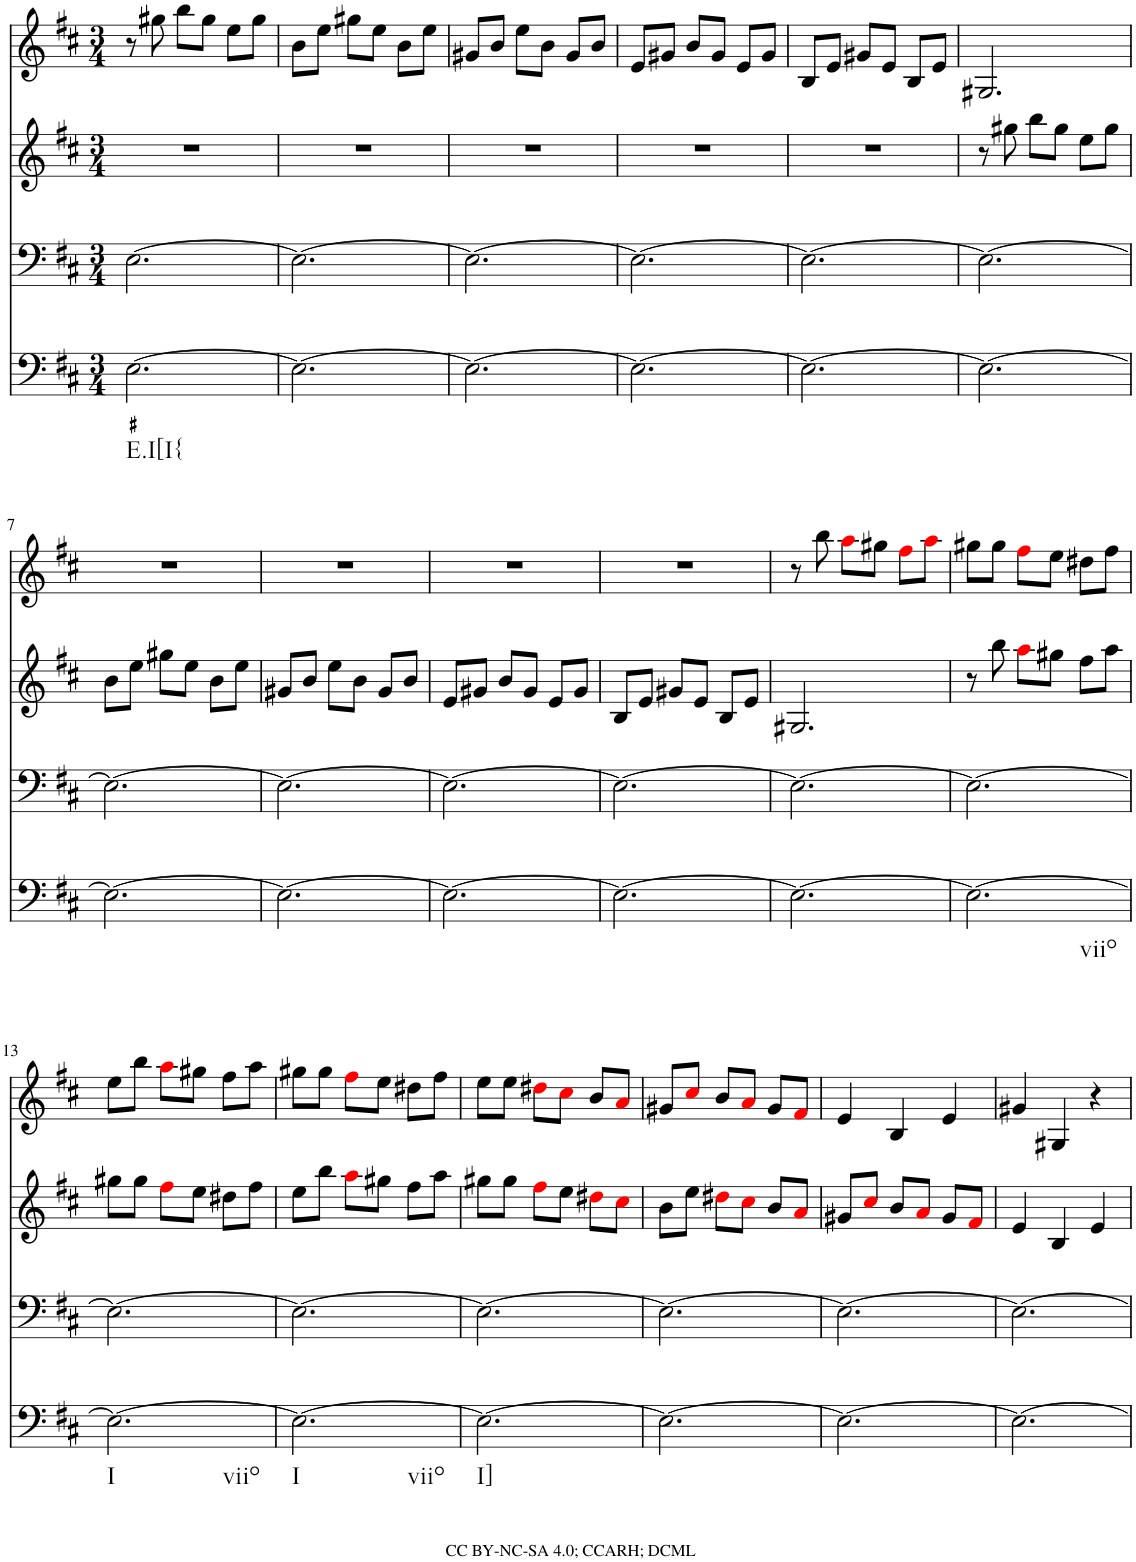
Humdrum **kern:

**kern	**kern	**kern	**kern
*part4	*part3	*part2	*part1
*staff4	*staff3	*staff2	*staff1
*I"Piano	*I"Piano	*I"Piano	*I"Piano
*I'Pno	*I'Pno	*I'Pno	*I'Pno
*clefF4	*clefF4	*clefG2	*clefG2
*k[f#c#]	*k[f#c#]	*k[f#c#]	*k[f#c#]
*b:	*b:	*b:	*b:
*M3/4	*M3/4	*M3/4	*M3/4
=1	=1	=1	=1
[2.E\	[2.E\	2.r	8r
.	.	.	8gg#X\
.	.	.	8bb\L
.	.	.	8gg#\J
.	.	.	8ee\L
.	.	.	8gg#\J
=2	=2	=2	=2
2.E\_	2.E\_	2.r	8b\L
.	.	.	8ee\J
.	.	.	8gg#X\L
.	.	.	8ee\J
.	.	.	8b\L
.	.	.	8ee\J
=3	=3	=3	=3
2.E\_	2.E\_	2.r	8g#X/L
.	.	.	8b/J
.	.	.	8ee\L
.	.	.	8b\J
.	.	.	8g#/L
.	.	.	8b/J
=4	=4	=4	=4
2.E\_	2.E\_	2.r	8e/L
.	.	.	8g#X/J
.	.	.	8b/L
.	.	.	8g#/J
.	.	.	8e/L
.	.	.	8g#/J
=5	=5	=5	=5
2.E\_	2.E\_	2.r	8B/L
.	.	.	8e/J
.	.	.	8g#X/L
.	.	.	8e/J
.	.	.	8B/L
.	.	.	8e/J
=6	=6	=6	=6
2.E\_	2.E\_	8r	2.G#X/
.	.	8gg#X\	.
.	.	8bb\L	.
.	.	8gg#\J	.
.	.	8ee\L	.
.	.	8gg#\J	.
!!LO:LB:g=z
=7	=7	=7	=7
2.E\_	2.E\_	8b\L	2.r
.	.	8ee\J	.
.	.	8gg#X\L	.
.	.	8ee\J	.
.	.	8b\L	.
.	.	8ee\J	.
=8	=8	=8	=8
2.E\_	2.E\_	8g#X/L	2.r
.	.	8b/J	.
.	.	8ee\L	.
.	.	8b\J	.
.	.	8g#/L	.
.	.	8b/J	.
=9	=9	=9	=9
2.E\_	2.E\_	8e/L	2.r
.	.	8g#X/J	.
.	.	8b/L	.
.	.	8g#/J	.
.	.	8e/L	.
.	.	8g#/J	.
=10	=10	=10	=10
2.E\_	2.E\_	8B/L	2.r
.	.	8e/J	.
.	.	8g#X/L	.
.	.	8e/J	.
.	.	8B/L	.
.	.	8e/J	.
=11	=11	=11	=11
2.E\_	2.E\_	2.G#X/	8r
.	.	.	8bb\
.	.	.	8aai\L
.	.	.	8gg#X\J
.	.	.	8ff#i\L
.	.	.	8aai\J
=12	=12	=12	=12
2.E\_	2.E\_	8r	8gg#X\L
.	.	8bb\	8gg#\J
.	.	8aai\L	8ff#i\L
.	.	8gg#X\J	8ee\J
.	.	8ff#\L	8dd#X\L
.	.	8aa\J	8ff#\J
!!LO:LB:g=z
=13	=13	=13	=13
2.E\_	2.E\_	8gg#X\L	8ee\L
.	.	8gg#\J	8bb\J
.	.	8ff#i\L	8aai\L
.	.	8ee\J	8gg#X\J
.	.	8dd#X\L	8ff#\L
.	.	8ff#\J	8aa\J
=14	=14	=14	=14
2.E\_	2.E\_	8ee\L	8gg#X\L
.	.	8bb\J	8gg#\J
.	.	8aai\L	8ff#i\L
.	.	8gg#X\J	8ee\J
.	.	8ff#\L	8dd#X\L
.	.	8aa\J	8ff#\J
=15	=15	=15	=15
2.E\_	2.E\_	8gg#X\L	8ee\L
.	.	8gg#\J	8ee\J
.	.	8ff#i\L	8dd#Xi\L
.	.	8ee\J	8cc#i\J
.	.	8dd#Xi\L	8b/L
.	.	8cc#i\J	8ai/J
=16	=16	=16	=16
2.E\_	2.E\_	8b\L	8g#X/L
.	.	8ee\J	8cc#i/J
.	.	8dd#Xi\L	8b/L
.	.	8cc#i\J	8ai/J
.	.	8b/L	8g#/L
.	.	8ai/J	8f#i/J
=17	=17	=17	=17
2.E\_	2.E\_	8g#X/L	4e/
.	.	8cc#i/J	.
.	.	8b/L	4B/
.	.	8ai/J	.
.	.	8g#/L	4e/
.	.	8f#i/J	.
=18	=18	=18	=18
2.E\_	2.E\_	4e/	4g#X/
.	.	4B/	4G#X/
.	.	4e/	4r
=	=	=	=
*-	*-	*-	*-
